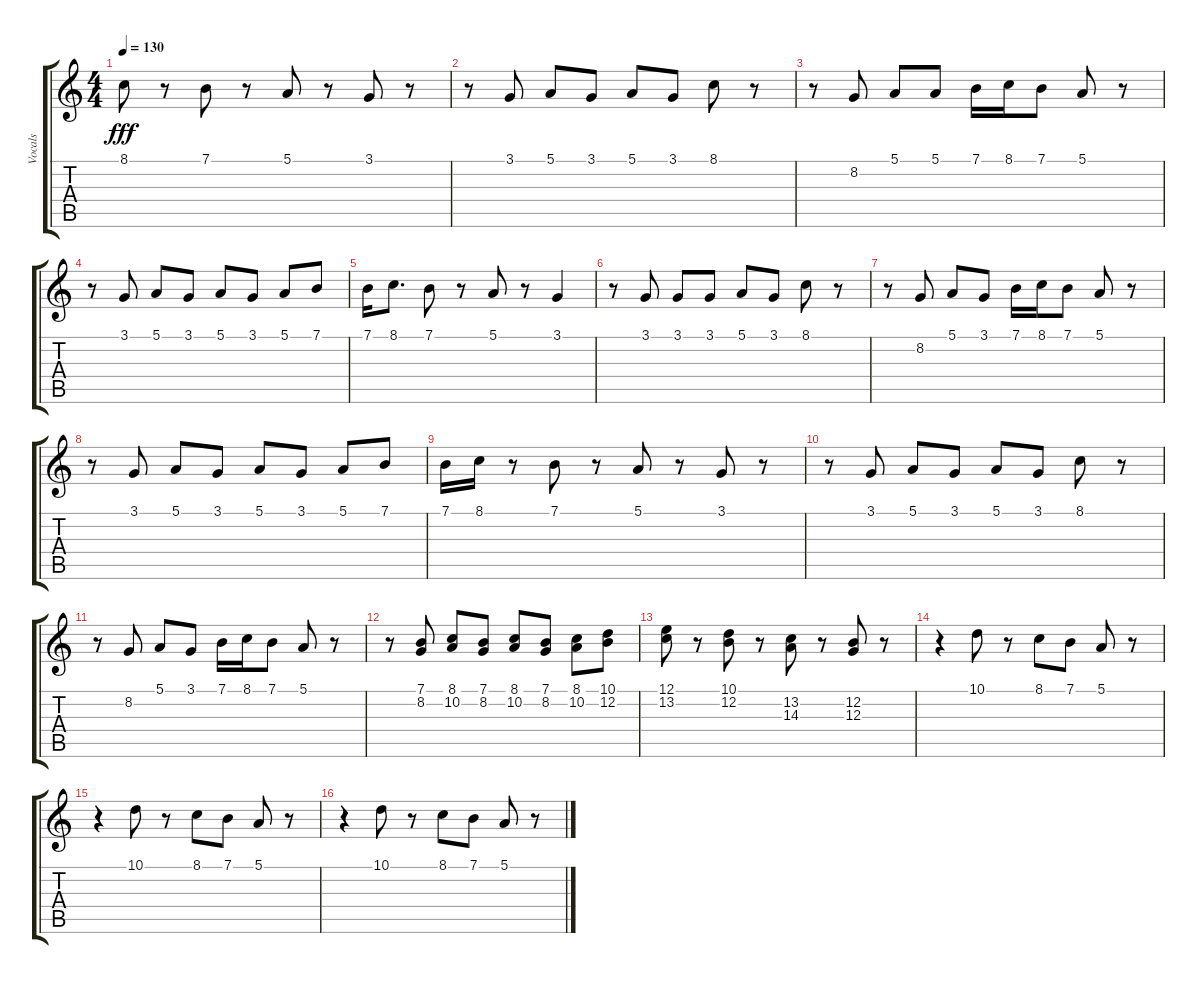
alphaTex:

\track ("Vocals" "Vocals") {instrument voiceoohs}
\staff {score tabs}
\tuning (E4 B3 G3 D3 A2 E2) {hide}
\ts (4 4)
\tempo 130
\clef g2
\ks c
8.1.8{dy fff} r.8 7.1.8 r.8 5.1.8 r.8 3.1.8 r.8 |
r.8 3.1.8 5.1.8 3.1.8 5.1.8 3.1.8 8.1.8 r.8 |
r.8 8.2.8 5.1.8 5.1.8 7.1.16 8.1.16 7.1.8 5.1.8 r.8 |
r.8 3.1.8 5.1.8 3.1.8 5.1.8 3.1.8 5.1.8 7.1.8 |
7.1.16 8.1.8{d} 7.1.8 r.8 5.1.8 r.8 3.1.4 |
r.8 3.1.8 3.1.8 3.1.8 5.1.8 3.1.8 8.1.8 r.8 |
r.8 8.2.8 5.1.8 3.1.8 7.1.16 8.1.16 7.1.8 5.1.8 r.8 |
r.8 3.1.8 5.1.8 3.1.8 5.1.8 3.1.8 5.1.8 7.1.8 |
7.1.16 8.1.16 r.8 7.1.8 r.8 5.1.8 r.8 3.1.8 r.8 |
r.8 3.1.8 5.1.8 3.1.8 5.1.8 3.1.8 8.1.8 r.8 |
r.8 8.2.8 5.1.8 3.1.8 7.1.16 8.1.16 7.1.8 5.1.8 r.8 |
r.8 (7.1 8.2).8 (8.1 10.2).8 (7.1 8.2).8 (8.1 10.2).8 (7.1 8.2).8 (8.1 10.2).8 (10.1 12.2).8 |
(12.1 13.2).8 r.8 (10.1 12.2).8 r.8 (13.2 14.3).8 r.8 (12.2 12.3).8 r.8 |
r.4 10.1.8 r.8 8.1.8 7.1.8 5.1.8 r.8 |
r.4 10.1.8 r.8 8.1.8 7.1.8 5.1.8 r.8 |
r.4 10.1.8 r.8 8.1.8 7.1.8 5.1.8 r.8
